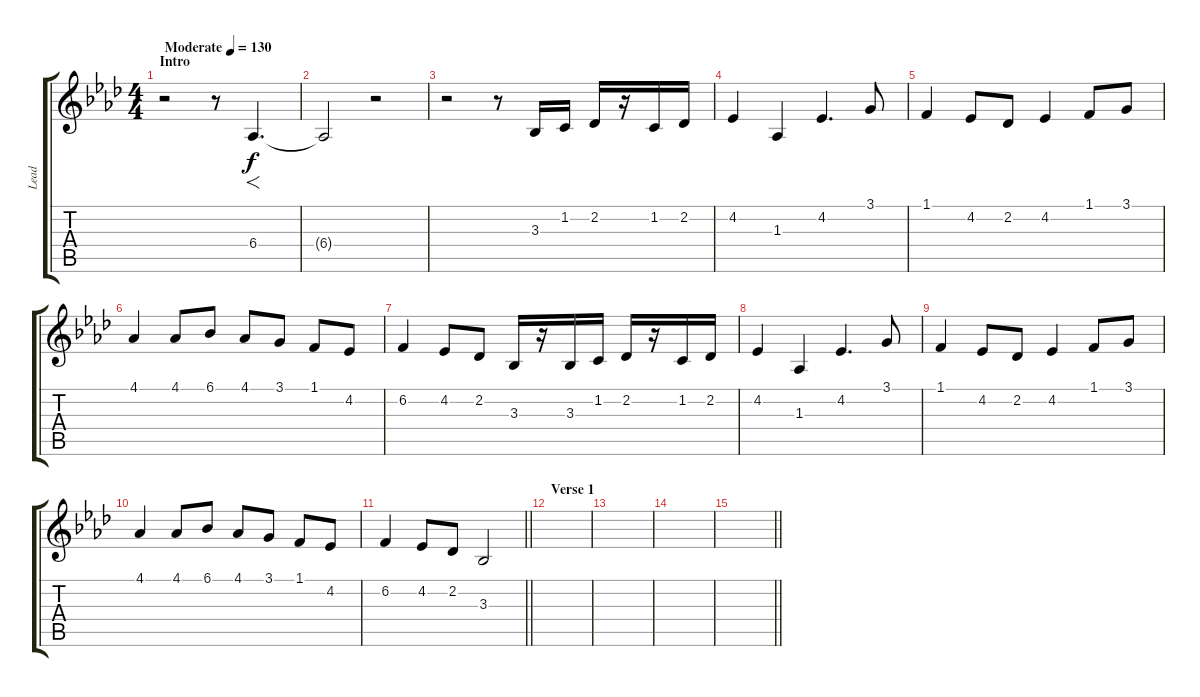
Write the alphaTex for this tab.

\track ("Lead" "Lead") {instrument lead2sawtooth}
\staff {score tabs}
\tuning (E4 B3 G3 D3 A2 E2) {hide}
\ts (4 4)
\section ("" "Intro")
\tempo (130 "Moderate")
\clef g2
\ks ab
r.2{dy f instrument lead2sawtooth} r.8 6.4.4{f d} |
6.4{t}.2 r.2 |
r.2 r.8 3.3.16 1.2.16 2.2.16 r.16 1.2.16 2.2.16 |
4.2.4 1.3.4 4.2.4{d} 3.1.8 |
1.1.4 4.2.8 2.2.8 4.2.4 1.1.8 3.1.8 |
4.1.4 4.1.8 6.1.8 4.1.8 3.1.8 1.1.8 4.2.8 |
6.2.4 4.2.8 2.2.8 3.3.16 r.16 3.3.16 1.2.16 2.2.16 r.16 1.2.16 2.2.16 |
4.2.4 1.3.4 4.2.4{d} 3.1.8 |
1.1.4 4.2.8 2.2.8 4.2.4 1.1.8 3.1.8 |
4.1.4 4.1.8 6.1.8 4.1.8 3.1.8 1.1.8 4.2.8 |
\barLineRight lightlight
6.2.4 4.2.8 2.2.8 3.3.2 |
\section ("" "Verse 1")
|
|
|
\barLineRight lightlight
